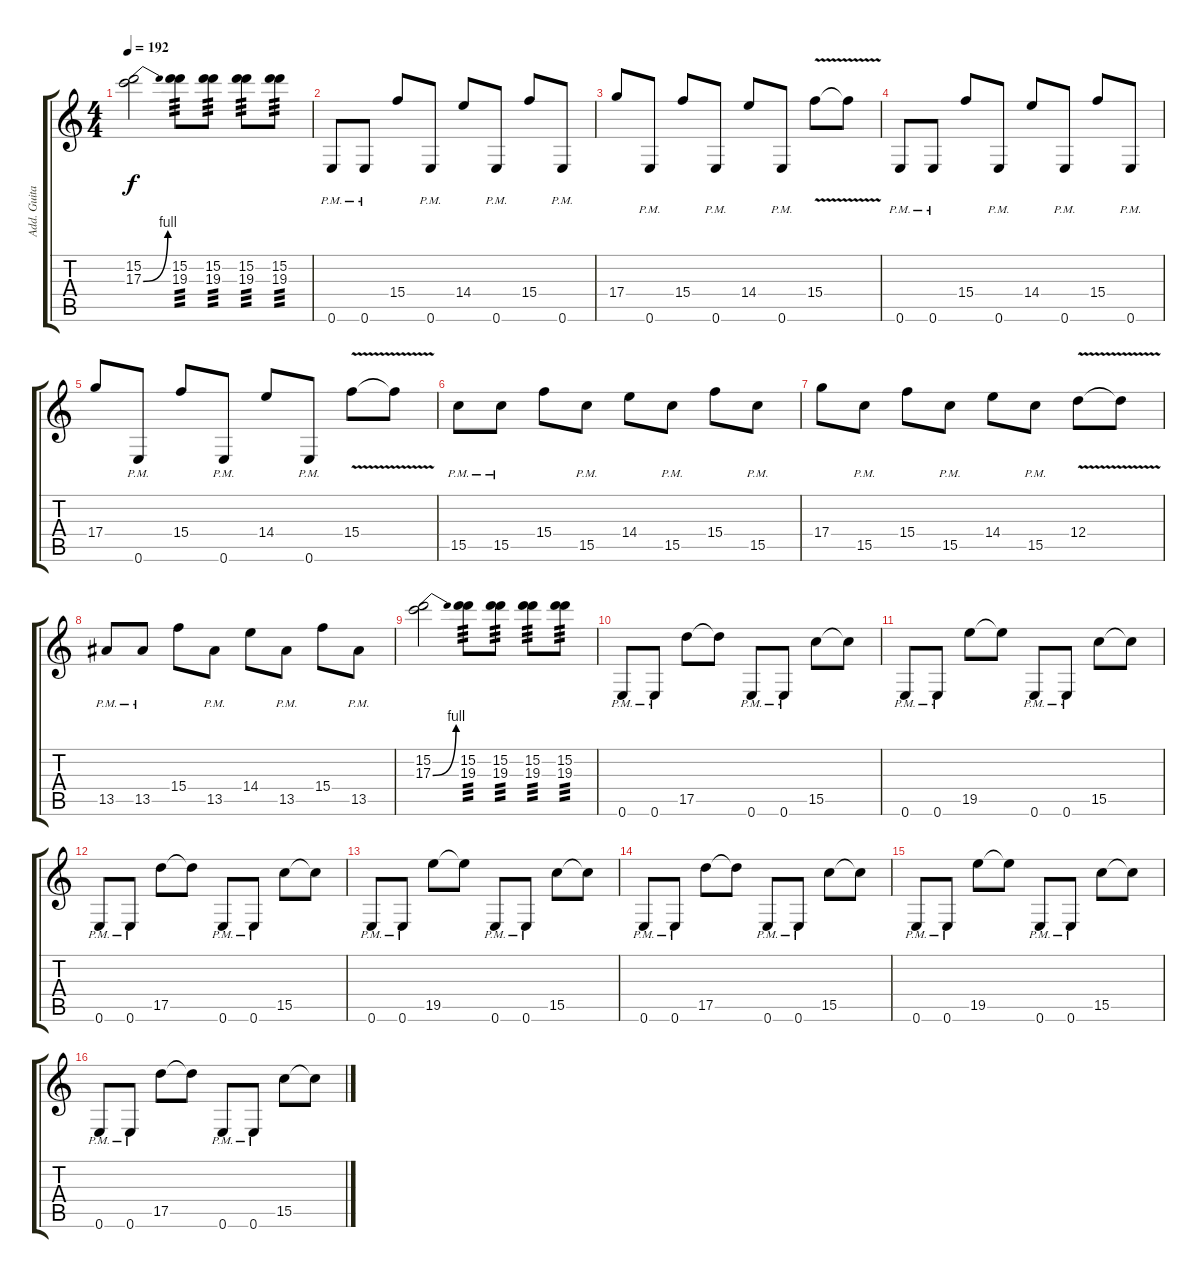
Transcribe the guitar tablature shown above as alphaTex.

\track ("Add. Guitar" "Add. Guita") {instrument distortionguitar}
\staff {score tabs}
\tuning (E4 B3 G3 D3 A2 E2) {hide}
\ts (4 4)
\tempo 192
\clef g2
\ks c
(15.2 17.3{be (bend 0 0 60 4)}).2{dy f} (15.2 19.3).8{tp 3} (15.2 19.3).8{tp 3} (15.2 19.3).8{tp 3} (15.2 19.3).8{tp 3} |
0.6{pm}.8 0.6{pm}.8 15.4.8 0.6{pm}.8 14.4.8 0.6{pm}.8 15.4.8 0.6{pm}.8 |
17.4.8 0.6{pm}.8 15.4.8 0.6{pm}.8 14.4.8 0.6{pm}.8 15.4{v}.8 15.4{t}.8 |
0.6{pm}.8 0.6{pm}.8 15.4.8 0.6{pm}.8 14.4.8 0.6{pm}.8 15.4.8 0.6{pm}.8 |
17.4.8 0.6{pm}.8 15.4.8 0.6{pm}.8 14.4.8 0.6{pm}.8 15.4{v}.8 15.4{t}.8 |
15.5{pm}.8 15.5{pm}.8 15.4.8 15.5{pm}.8 14.4.8 15.5{pm}.8 15.4.8 15.5{pm}.8 |
17.4.8 15.5{pm}.8 15.4.8 15.5{pm}.8 14.4.8 15.5{pm}.8 12.4{v}.8 12.4{t}.8 |
13.5{pm}.8 13.5{pm}.8 15.4.8 13.5{pm}.8 14.4.8 13.5{pm}.8 15.4.8 13.5{pm}.8 |
(15.2 17.3{be (bend 0 0 60 4)}).2 (15.2 19.3).8{tp 3} (15.2 19.3).8{tp 3} (15.2 19.3).8{tp 3} (15.2 19.3).8{tp 3} |
0.6{pm}.8 0.6{pm}.8 17.5.8 17.5{t}.8 0.6{pm}.8 0.6{pm}.8 15.5.8 15.5{t}.8 |
0.6{pm}.8 0.6{pm}.8 19.5.8 19.5{t}.8 0.6{pm}.8 0.6{pm}.8 15.5.8 15.5{t}.8 |
0.6{pm}.8 0.6{pm}.8 17.5.8 17.5{t}.8 0.6{pm}.8 0.6{pm}.8 15.5.8 15.5{t}.8 |
0.6{pm}.8 0.6{pm}.8 19.5.8 19.5{t}.8 0.6{pm}.8 0.6{pm}.8 15.5.8 15.5{t}.8 |
0.6{pm}.8 0.6{pm}.8 17.5.8 17.5{t}.8 0.6{pm}.8 0.6{pm}.8 15.5.8 15.5{t}.8 |
0.6{pm}.8 0.6{pm}.8 19.5.8 19.5{t}.8 0.6{pm}.8 0.6{pm}.8 15.5.8 15.5{t}.8 |
0.6{pm}.8 0.6{pm}.8 17.5.8 17.5{t}.8 0.6{pm}.8 0.6{pm}.8 15.5.8 15.5{t}.8
